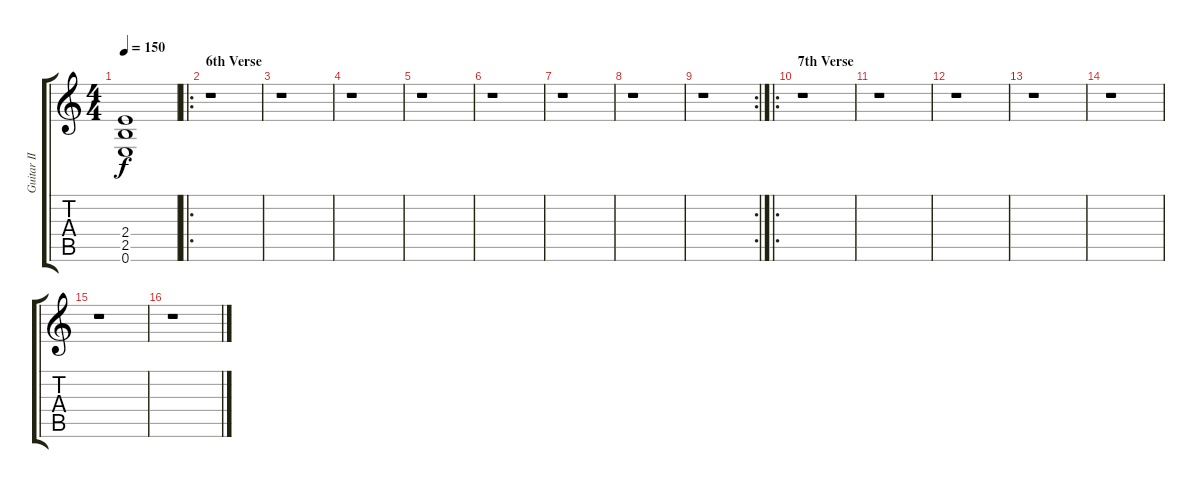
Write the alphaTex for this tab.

\track ("Guitar II" "Guitar II") {instrument distortionguitar}
\staff {score tabs}
\tuning (E4 B3 G3 D3 A2 E2) {hide}
\ts (4 4)
\tempo 150
\clef g2
\ks c
(2.4{t} 2.5{t} 0.6{t}).1{dy f} |
\ro
\section ("" "6th Verse")
r.1 |
r.1 |
r.1 |
r.1 |
r.1 |
r.1 |
r.1 |
\rc 2
r.1 |
\ro
\section ("" "7th Verse")
r.1 |
r.1 |
r.1 |
r.1 |
r.1 |
r.1 |
r.1
